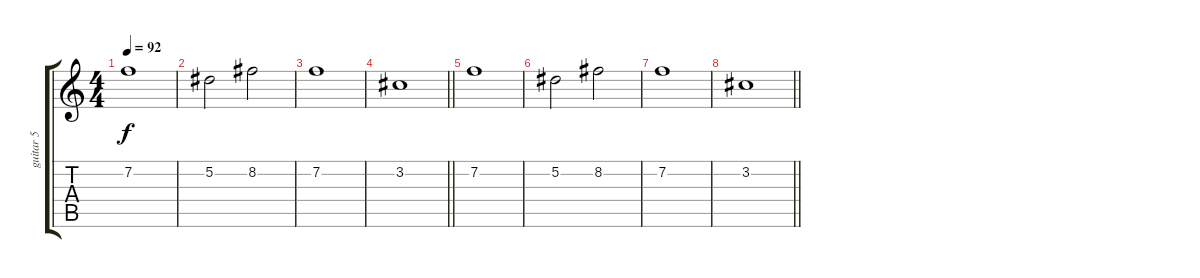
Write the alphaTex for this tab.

\track ("guitar 5" "guitar 5") {instrument electricguitarjazz}
\staff {score tabs}
\tuning (Eb4 Bb3 Gb3 Db3 Ab2 Eb2) {hide}
\ts (4 4)
\tempo 92
\clef g2
\ks c
7.2.1{dy f} |
5.2.2 8.2.2 |
7.2.1 |
\barLineRight lightlight
3.2.1 |
7.2.1 |
5.2.2 8.2.2 |
7.2.1 |
\barLineRight lightlight
3.2.1
